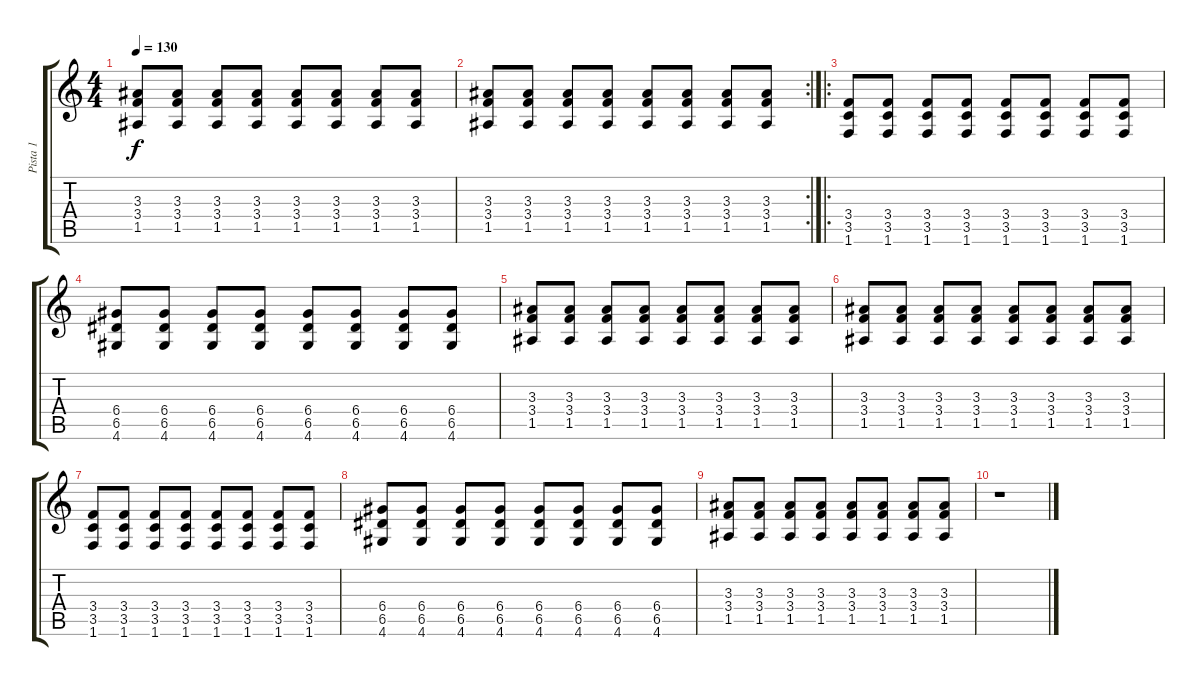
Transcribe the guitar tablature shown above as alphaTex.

\track ("Pista 1" "Pista 1") {instrument overdrivenguitar}
\staff {score tabs}
\tuning (E4 B3 G3 D3 A2 E2) {hide}
\ts (4 4)
\tempo 130
\clef g2
\ks c
(3.3 3.4 1.5).8{dy f} (3.3 3.4 1.5).8 (3.3 3.4 1.5).8 (3.3 3.4 1.5).8 (3.3 3.4 1.5).8 (3.3 3.4 1.5).8 (3.3 3.4 1.5).8 (3.3 3.4 1.5).8 |
\rc 2
(3.3 3.4 1.5).8 (3.3 3.4 1.5).8 (3.3 3.4 1.5).8 (3.3 3.4 1.5).8 (3.3 3.4 1.5).8 (3.3 3.4 1.5).8 (3.3 3.4 1.5).8 (3.3 3.4 1.5).8 |
\ro
(3.4 3.5 1.6).8 (3.4 3.5 1.6).8 (3.4 3.5 1.6).8 (3.4 3.5 1.6).8 (3.4 3.5 1.6).8 (3.4 3.5 1.6).8 (3.4 3.5 1.6).8 (3.4 3.5 1.6).8 |
(6.4 6.5 4.6).8 (6.4 6.5 4.6).8 (6.4 6.5 4.6).8 (6.4 6.5 4.6).8 (6.4 6.5 4.6).8 (6.4 6.5 4.6).8 (6.4 6.5 4.6).8 (6.4 6.5 4.6).8 |
(3.3 3.4 1.5).8 (3.3 3.4 1.5).8 (3.3 3.4 1.5).8 (3.3 3.4 1.5).8 (3.3 3.4 1.5).8 (3.3 3.4 1.5).8 (3.3 3.4 1.5).8 (3.3 3.4 1.5).8 |
(3.3 3.4 1.5).8 (3.3 3.4 1.5).8 (3.3 3.4 1.5).8 (3.3 3.4 1.5).8 (3.3 3.4 1.5).8 (3.3 3.4 1.5).8 (3.3 3.4 1.5).8 (3.3 3.4 1.5).8 |
(3.4 3.5 1.6).8 (3.4 3.5 1.6).8 (3.4 3.5 1.6).8 (3.4 3.5 1.6).8 (3.4 3.5 1.6).8 (3.4 3.5 1.6).8 (3.4 3.5 1.6).8 (3.4 3.5 1.6).8 |
(6.4 6.5 4.6).8 (6.4 6.5 4.6).8 (6.4 6.5 4.6).8 (6.4 6.5 4.6).8 (6.4 6.5 4.6).8 (6.4 6.5 4.6).8 (6.4 6.5 4.6).8 (6.4 6.5 4.6).8 |
(3.3 3.4 1.5).8 (3.3 3.4 1.5).8 (3.3 3.4 1.5).8 (3.3 3.4 1.5).8 (3.3 3.4 1.5).8 (3.3 3.4 1.5).8 (3.3 3.4 1.5).8 (3.3 3.4 1.5).8 |
r.1
